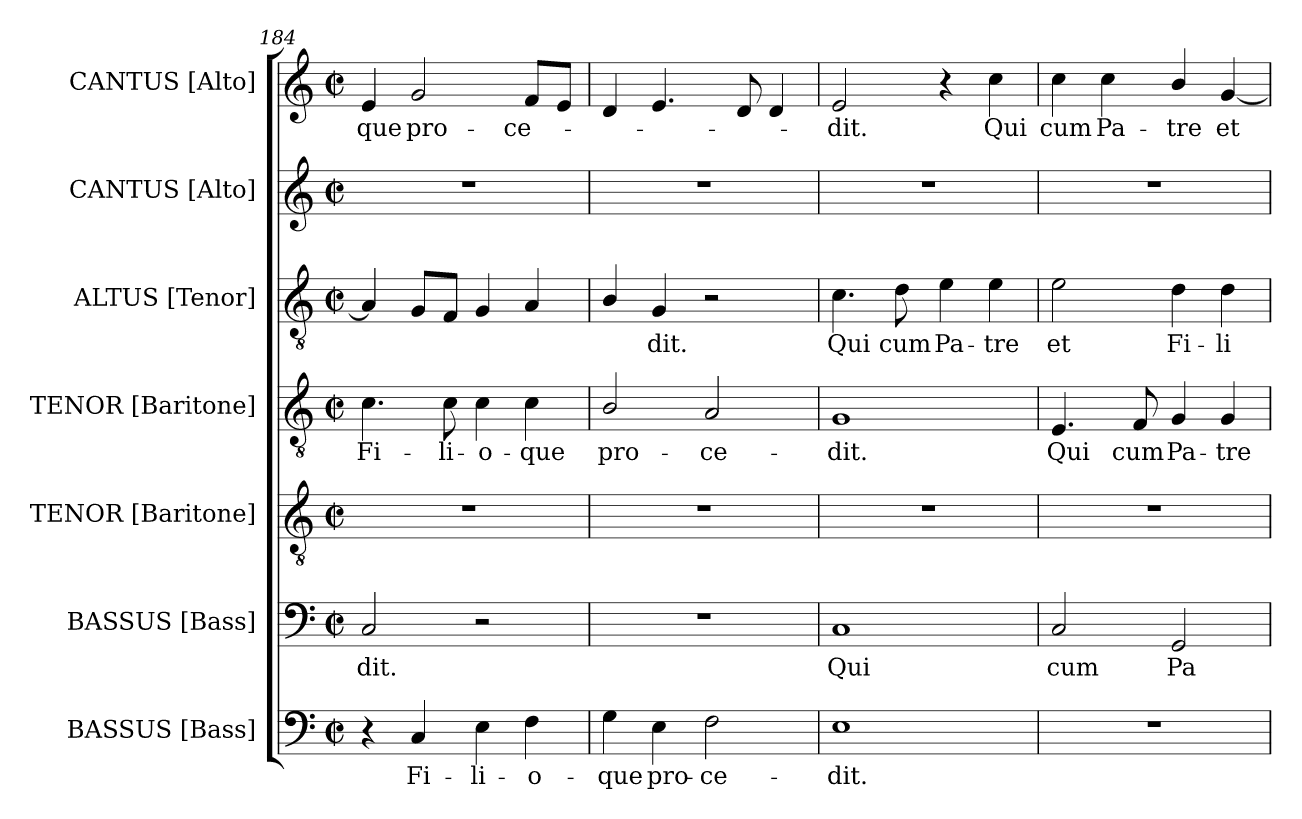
**kern	**text	**kern	**text	**kern	**kern	**text	**kern	**text	**kern	**kern	**text
*part7	*part7	*part6	*part6	*part5	*part4	*part4	*part3	*part3	*part2	*part1	*part1
*staff7	*staff7	*staff6	*staff6	*staff5	*staff4	*staff4	*staff3	*staff3	*staff2	*staff1	*staff1
*I"BASSUS [Bass]	*	*I"BASSUS [Bass]	*	*I"TENOR [Baritone]	*I"TENOR [Baritone]	*	*I"ALTUS [Tenor]	*	*I"CANTUS [Alto]	*I"CANTUS [Alto]	*
*I'B.	*	*I'B.	*	*I'Bar.	*I'Bar.	*	*I'T.	*	*I'A.	*I'A.	*
*clefF4	*	*clefF4	*	*clefGv2	*clefGv2	*	*clefGv2	*	*clefG2	*clefG2	*
*	*	*	*	*ITrd7c12	*ITrd7c12	*	*ITrd7c12	*	*	*	*
*k[]	*	*k[]	*	*k[]	*k[]	*	*k[]	*	*k[]	*k[]	*
*C:	*	*C:	*	*C:	*C:	*	*C:	*	*C:	*C:	*
*M2/2	*	*M2/2	*	*M2/2	*M2/2	*	*M2/2	*	*M2/2	*M2/2	*
*met(c|)	*	*met(c|)	*	*met(c|)	*met(c|)	*	*met(c|)	*	*met(c|)	*met(c|)	*
=184	=184	=184	=184	=184	=184	=184	=184	=184	=184	=184	=184
!	!	!	!LO:LY:b:color=#000000	!	!	!	!	!	!	!	!
!	!	!	!	!	!	!LO:LY:b:color=#000000	!	!	!	!	!
!	!	!	!	!	!	!	!	!	!	!	!LO:LY:b:color=#000000
4r	.	2Ci/	-dit.	1r	4.Ci\	Fi-	4AAi/]	.	1r	4ei/	-que
!	!LO:LY:b:color=#000000	!	!	!	!	!	!	!	!	!	!
!	!	!	!	!	!	!	!	!	!	!	!LO:LY:b:color=#000000
4Ci/	Fi-	.	.	.	.	.	8GGi/L	.	.	2gi/	pro-
!	!	!	!	!	!	!LO:LY:b:color=#000000	!	!	!	!	!
.	.	.	.	.	8Ci\	-li-	8FFi/J	.	.	.	.
!	!LO:LY:b:color=#000000	!	!	!	!	!	!	!	!	!	!
!	!	!	!	!	!	!LO:LY:b:color=#000000	!	!	!	!	!
4Ei\	-li-	2r	.	.	4Ci\	-o-	4GGi/	.	.	.	.
!	!LO:LY:b:color=#000000	!	!	!	!	!	!	!	!	!	!
!	!	!	!	!	!	!LO:LY:b:color=#000000	!	!	!	!	!
!	!	!	!	!	!	!	!	!	!	!	!LO:LY:b:color=#000000
4Fi\	-o-	.	.	.	4Ci\	-que	4AAi/	.	.	8fi/L	-ce-
.	.	.	.	.	.	.	.	.	.	8ei/J	.
=185	=185	=185	=185	=185	=185	=185	=185	=185	=185	=185	=185
!	!LO:LY:b:color=#000000	!	!	!	!	!	!	!	!	!	!
!	!	!	!	!	!	!LO:LY:b:color=#000000	!	!	!	!	!
4Gi\	-que	1r	.	1r	2BBi/	pro-	4BBi/	.	1r	4di/	.
!	!LO:LY:b:color=#000000	!	!	!	!	!	!	!	!	!	!
!	!	!	!	!	!	!	!	!LO:LY:b:color=#000000	!	!	!
4Ei\	pro-	.	.	.	.	.	4GGi/	-dit.	.	4.ei/	.
!	!LO:LY:b:color=#000000	!	!	!	!	!	!	!	!	!	!
!	!	!	!	!	!	!LO:LY:b:color=#000000	!	!	!	!	!
2Fi\	-ce-	.	.	.	2AAi/	-ce-	2r	.	.	.	.
.	.	.	.	.	.	.	.	.	.	8di/	.
.	.	.	.	.	.	.	.	.	.	4di/	.
=186	=186	=186	=186	=186	=186	=186	=186	=186	=186	=186	=186
!	!LO:LY:b:color=#000000	!	!	!	!	!	!	!	!	!	!
!	!	!	!LO:LY:b:color=#000000	!	!	!	!	!	!	!	!
!	!	!	!	!	!	!LO:LY:b:color=#000000	!	!	!	!	!
!	!	!	!	!	!	!	!	!LO:LY:b:color=#000000	!	!	!
!	!	!	!	!	!	!	!	!	!	!	!LO:LY:b:color=#000000
1Ei	-dit.	1Ci	Qui	1r	1GGi	-dit.	4.Ci\	Qui	1r	2ei/	-dit.
!	!	!	!	!	!	!	!	!LO:LY:b:color=#000000	!	!	!
.	.	.	.	.	.	.	8Di\	cum	.	.	.
!	!	!	!	!	!	!	!	!LO:LY:b:color=#000000	!	!	!
.	.	.	.	.	.	.	4Ei\	Pa-	.	4r	.
!	!	!	!	!	!	!	!	!LO:LY:b:color=#000000	!	!	!
!	!	!	!	!	!	!	!	!	!	!	!LO:LY:b:color=#000000
.	.	.	.	.	.	.	4Ei\	-tre	.	4cci\	Qui
!!LO:LB:g=z
=187	=187	=187	=187	=187	=187	=187	=187	=187	=187	=187	=187
!	!	!	!LO:LY:b:color=#000000	!	!	!	!	!	!	!	!
!	!	!	!	!	!	!LO:LY:b:color=#000000	!	!	!	!	!
!	!	!	!	!	!	!	!	!LO:LY:b:color=#000000	!	!	!
!	!	!	!	!	!	!	!	!	!	!	!LO:LY:b:color=#000000
1r	.	2Ci/	cum	1r	4.EEi/	Qui	2Ei\	et	1r	4cci\	cum
!	!	!	!	!	!	!	!	!	!	!	!LO:LY:b:color=#000000
.	.	.	.	.	.	.	.	.	.	4cci\	Pa-
!	!	!	!	!	!	!LO:LY:b:color=#000000	!	!	!	!	!
.	.	.	.	.	8FFi/	cum	.	.	.	.	.
!	!	!	!LO:LY:b:color=#000000	!	!	!	!	!	!	!	!
!	!	!	!	!	!	!LO:LY:b:color=#000000	!	!	!	!	!
!	!	!	!	!	!	!	!	!LO:LY:b:color=#000000	!	!	!
!	!	!	!	!	!	!	!	!	!	!	!LO:LY:b:color=#000000
.	.	2GGi/	Pa-	.	4GGi/	Pa-	4Di\	Fi-	.	4bi/	-tre
!	!	!	!	!	!	!LO:LY:b:color=#000000	!	!	!	!	!
!	!	!	!	!	!	!	!	!LO:LY:b:color=#000000	!	!	!
!	!	!	!	!	!	!	!	!	!	!	!LO:LY:b:color=#000000
.	.	.	.	.	4GGi/	-tre	4Di\	-li-	.	[<4gi/	et
=	=	=	=	=	=	=	=	=	=	=	=
*-	*-	*-	*-	*-	*-	*-	*-	*-	*-	*-	*-
